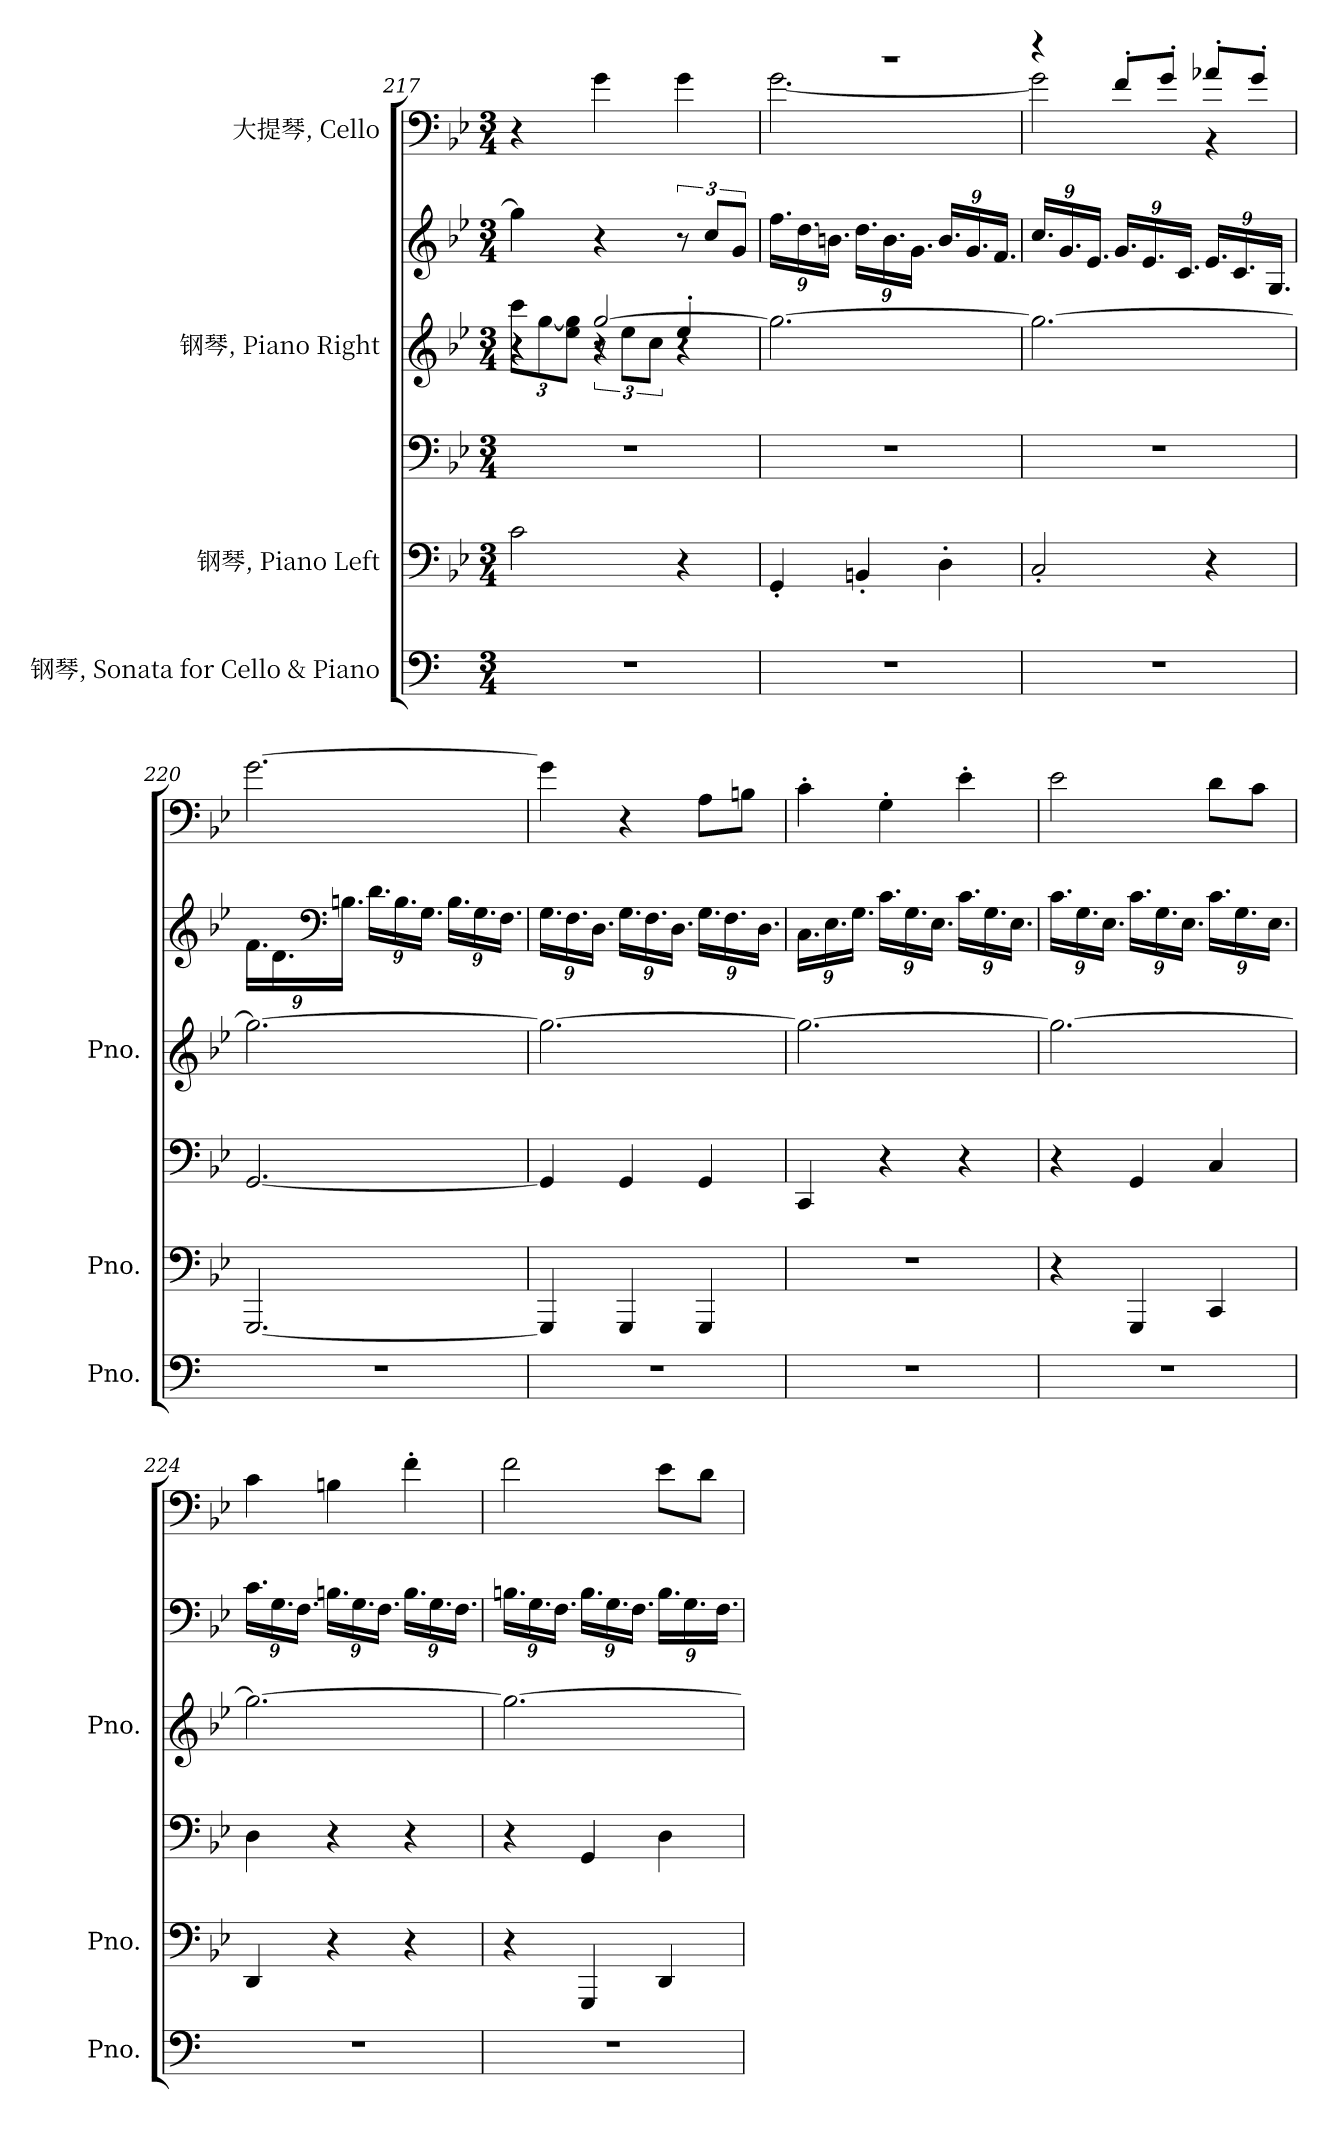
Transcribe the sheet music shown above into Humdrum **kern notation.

**kern	**kern	**kern	**kern	**kern	**kern
*part4	*part3	*part3	*part2	*part2	*part1
*staff6	*staff5	*staff4	*staff3	*staff2	*staff1
*I"钢琴, Sonata for Cello &amp; Piano	*I"钢琴, Piano Left	*	*I"钢琴, Piano Right	*	*I"大提琴, Cello
*I'Pno.	*I'Pno.	*	*I'Pno.	*	*
*clefF4	*clefF4	*clefF4	*clefG2	*clefG2	*clefF4
*k[]	*k[b-e-]	*k[b-e-]	*k[b-e-]	*k[b-e-]	*k[b-e-]
*M3/4	*M3/4	*M3/4	*M3/4	*M3/4	*M3/4
=217	=217	=217	=217	=217	=217
*	*	*	*^	*	*
*	*	*	*	*Xbrackettup	*	*
*	*	*	*	*^	*	*
2.r	2c\	2.r	4r	12ccc\L	4r	4gg\]	4r
.	.	.	.	[12gg\	.	.	.
.	.	.	.	12ee-\ 12gg\]J	.	.	.
*	*	*	*	*brackettup	*	*	*
.	.	.	[2gg/	12r	4r	4r	4g\
.	.	.	.	12ee-\L	.	.	.
.	.	.	.	12cc\J	.	.	.
.	4r	.	.	4r	4ee-'/	12r	4g\
.	.	.	.	.	.	12cc/L	.
.	.	.	.	.	.	12g/J	.
*	*	*	*v	*v	*v	*	*
=218	=218	=218	=218	=218	=218
*	*	*	*	*Xbrackettup	*
*	*	*	*	*	*^
2.r	4GG'/	2.r	2.gg\_	18.ff\LL	2.r	[2.g\
.	.	.	.	18.dd\	.	.
.	.	.	.	18.bn\JJ	.	.
.	4BBn'/	.	.	18.dd\LL	.	.
.	.	.	.	18.b\	.	.
.	.	.	.	18.g\JJ	.	.
.	4D'\	.	.	18.b/LL	.	.
.	.	.	.	18.g/	.	.
.	.	.	.	18.f/JJ	.	.
!!LO:LB:g=z	!!
=219	=219	=219	=219	=219	=219	=219
2.r	2C'/	2.r	2.gg\_	18.cc/LL	4r	2g\]
.	.	.	.	18.g/	.	.
.	.	.	.	18.e-/JJ	.	.
.	.	.	.	18.g/LL	8f'/L	.
.	.	.	.	18.e-/	.	.
.	.	.	.	.	8g'/J	.
.	.	.	.	18.c/JJ	.	.
.	4r	.	.	18.e-/LL	8a-X'/L	4r
.	.	.	.	18.c/	.	.
.	.	.	.	.	8g'/J	.
.	.	.	.	18.G/JJ	.	.
*	*	*	*	*	*v	*v
=220	=220	=220	=220	=220	=220
2.r	[2.GGG/	[2.GG/	2.gg\_	18.f\LL	[2.g\
.	.	.	.	18.d\	.
*	*	*	*	*clefF4	*
.	.	.	.	18.Bn\JJ	.
.	.	.	.	18.d\LL	.
.	.	.	.	18.B\	.
.	.	.	.	18.G\JJ	.
.	.	.	.	18.B\LL	.
.	.	.	.	18.G\	.
.	.	.	.	18.F\JJ	.
=221	=221	=221	=221	=221	=221
2.r	4GGG/]	4GG/]	2.gg\_	18.G\LL	4g\]
.	.	.	.	18.F\	.
.	.	.	.	18.D\JJ	.
.	4GGG/	4GG/	.	18.G\LL	4r
.	.	.	.	18.F\	.
.	.	.	.	18.D\JJ	.
.	4GGG/	4GG/	.	18.G\LL	8A\L
.	.	.	.	18.F\	.
.	.	.	.	.	8Bn\J
.	.	.	.	18.D\JJ	.
!!LO:PB:g=z
=222	=222	=222	=222	=222	=222
2.r	2.r	4CC/	2.gg\_	18.C\LL	4c'\
.	.	.	.	18.E-\	.
.	.	.	.	18.G\JJ	.
.	.	4r	.	18.c\LL	4G'\
.	.	.	.	18.G\	.
.	.	.	.	18.E-\JJ	.
.	.	4r	.	18.c\LL	4e-'\
.	.	.	.	18.G\	.
.	.	.	.	18.E-\JJ	.
=223	=223	=223	=223	=223	=223
2.r	4r	4r	2.gg\_	18.c\LL	2e-\
.	.	.	.	18.G\	.
.	.	.	.	18.E-\JJ	.
.	4GGG/	4GG/	.	18.c\LL	.
.	.	.	.	18.G\	.
.	.	.	.	18.E-\JJ	.
.	4CC/	4C/	.	18.c\LL	8d\L
.	.	.	.	18.G\	.
.	.	.	.	.	8c\J
.	.	.	.	18.E-\JJ	.
=224	=224	=224	=224	=224	=224
2.r	4DD/	4D\	2.gg\_	18.c\LL	4c\
.	.	.	.	18.G\	.
.	.	.	.	18.F\JJ	.
.	4r	4r	.	18.Bn\LL	4Bn\
.	.	.	.	18.G\	.
.	.	.	.	18.F\JJ	.
.	4r	4r	.	18.B\LL	4f'\
.	.	.	.	18.G\	.
.	.	.	.	18.F\JJ	.
!!LO:LB:g=z
=225	=225	=225	=225	=225	=225
2.r	4r	4r	2.gg\_	18.Bn\LL	2f\
.	.	.	.	18.G\	.
.	.	.	.	18.F\JJ	.
.	4GGG/	4GG/	.	18.B\LL	.
.	.	.	.	18.G\	.
.	.	.	.	18.F\JJ	.
.	4DD/	4D\	.	18.B\LL	8e-\L
.	.	.	.	18.G\	.
.	.	.	.	.	8d\J
.	.	.	.	18.F\JJ	.
=	=	=	=	=	=
*-	*-	*-	*-	*-	*-
